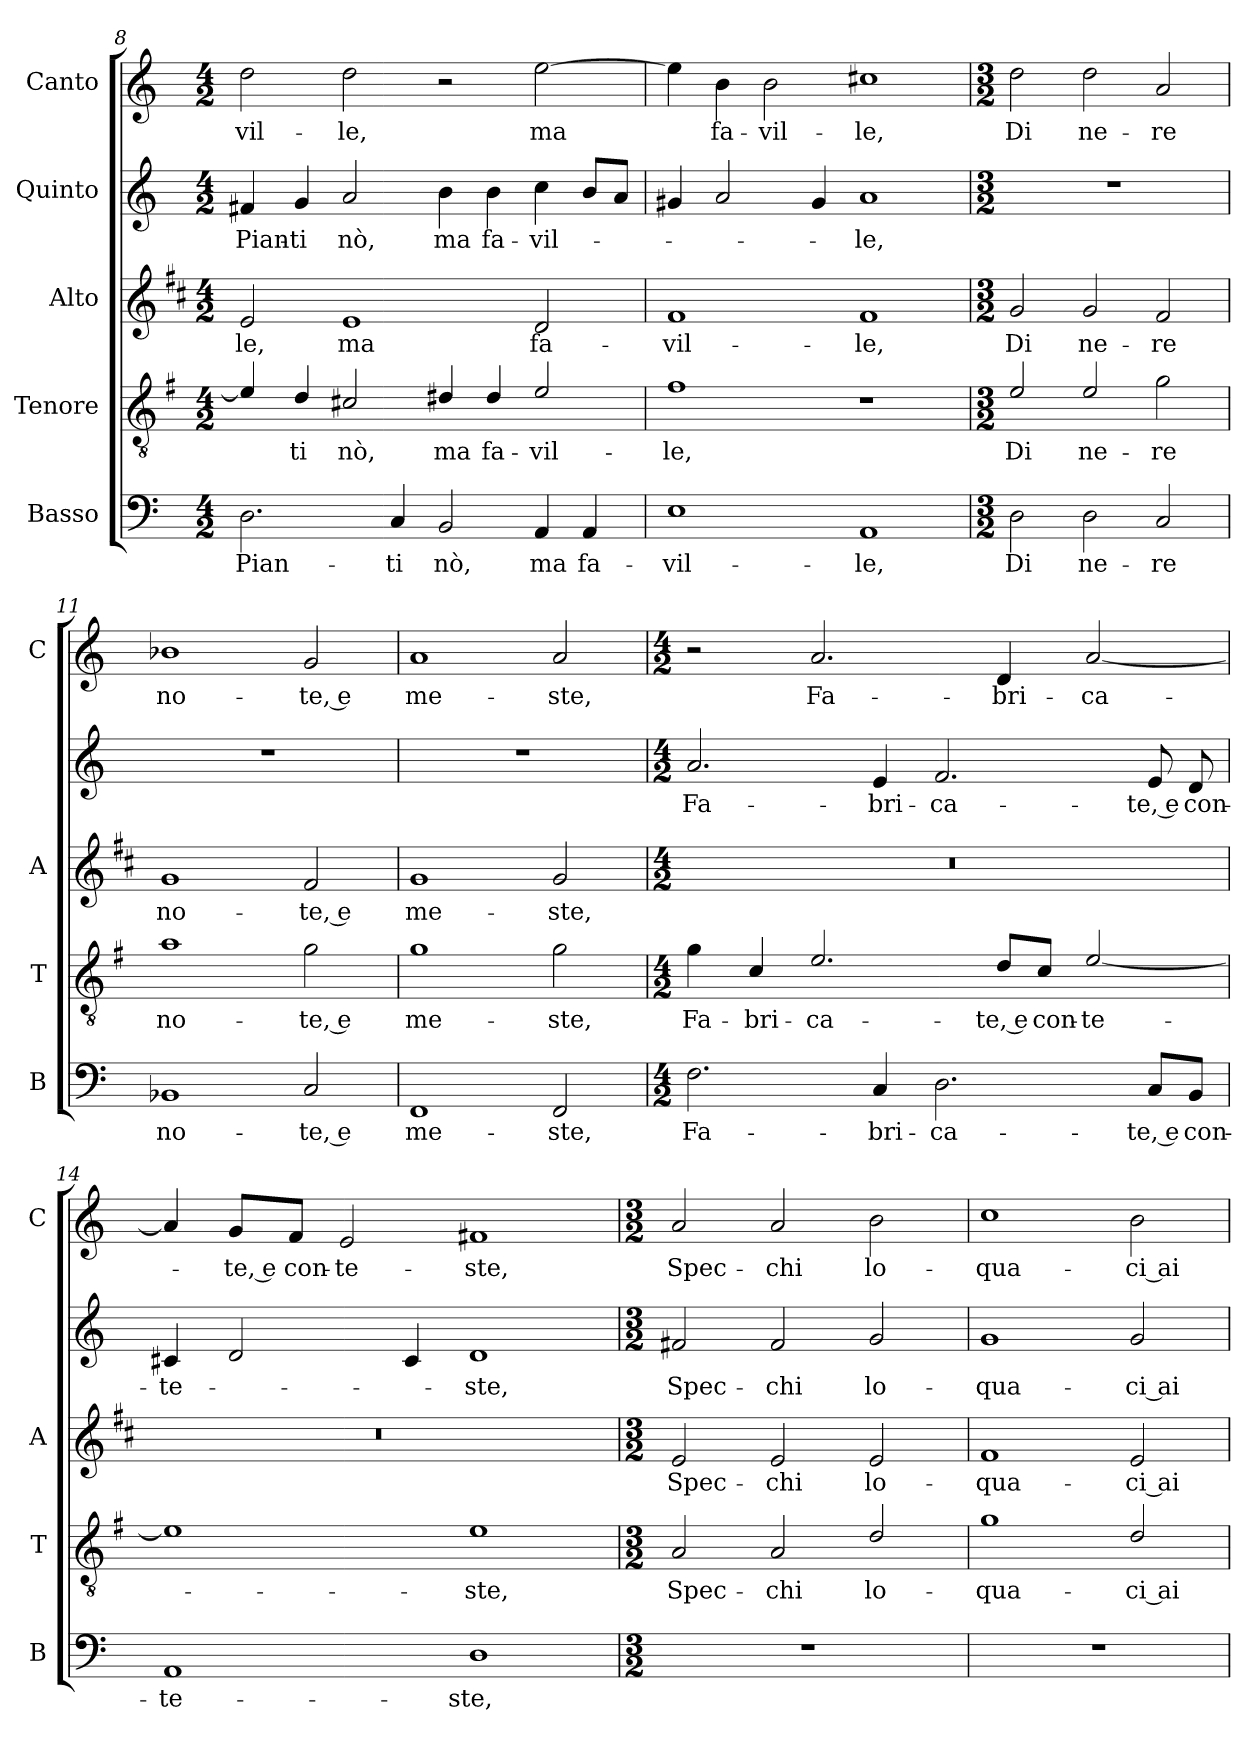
**kern	**text	**kern	**text	**kern	**text	**kern	**text	**kern	**text
*part5	*part5	*part4	*part4	*part3	*part3	*part2	*part2	*part1	*part1
*staff5	*staff5	*staff4	*staff4	*staff3	*staff3	*staff2	*staff2	*staff1	*staff1
*I"Basso	*	*I"Tenore	*	*I"Alto	*	*I"Quinto	*	*I"Canto	*
*I'B	*	*I'T	*	*I'A	*	*	*	*I'C	*
*clefF4	*	*clefGv2	*	*clefG2	*	*clefG2	*	*clefG2	*
*	*	*ITrd4c7	*	*ITrd1c2	*	*	*	*	*
*k[]	*	*k[]	*	*k[]	*	*k[]	*	*k[]	*
*C:	*	*C:	*	*C:	*	*C:	*	*C:	*
*M4/2	*	*M4/2	*	*M4/2	*	*M4/2	*	*M4/2	*
=8	=8	=8	=8	=8	=8	=8	=8	=8	=8
!	!LO:LY:b	!	!	!	!LO:LY:b	!	!LO:LY:b	!	!LO:LY:b
2.D\	Pian-	4A/]	.	2d/	-le,	4f#X/	Pian-	2dd\	-vil-
!	!	!	!LO:LY:b	!	!	!	!LO:LY:b	!	!
.	.	4G/	-ti	.	.	4g/	-ti	.	.
!	!	!	!LO:LY:b	!	!LO:LY:b	!	!LO:LY:b	!	!LO:LY:b
.	.	2F#X/	nò,	1d	ma	2a/	nò,	2dd\	-le,
!	!LO:LY:b	!	!	!	!	!	!	!	!
4C/	-ti	.	.	.	.	.	.	.	.
!	!LO:LY:b	!	!LO:LY:b	!	!	!	!LO:LY:b	!	!
2BB/	nò,	4G#X/	ma	.	.	4b\	ma	2r	.
!	!	!	!LO:LY:b	!	!	!	!LO:LY:b	!	!
.	.	4G#/	fa-	.	.	4b\	fa-	.	.
!	!LO:LY:b	!	!LO:LY:b	!	!LO:LY:b	!	!LO:LY:b	!	!LO:LY:b
4AA/	ma	2A/	-vil-	2c/	fa-	4cc\	-vil-	[2ee\	ma
!	!LO:LY:b	!	!	!	!	!	!	!	!
4AA/	fa-	.	.	.	.	8b/L	.	.	.
.	.	.	.	.	.	8a/J	.	.	.
=9	=9	=9	=9	=9	=9	=9	=9	=9	=9
!	!LO:LY:b	!	!LO:LY:b	!	!LO:LY:b	!	!	!	!
1E	-vil-	1B	-le,	1e	-vil-	4g#X/	.	4ee\]	.
!	!	!	!	!	!	!	!	!	!LO:LY:b
.	.	.	.	.	.	2a/	.	4b\	fa-
!	!	!	!	!	!	!	!	!	!LO:LY:b
.	.	.	.	.	.	.	.	2b\	-vil-
.	.	.	.	.	.	4g#/	.	.	.
!	!LO:LY:b	!	!	!	!LO:LY:b	!	!LO:LY:b	!	!LO:LY:b
1AA	-le,	1r	.	1e	-le,	1a	-le,	1cc#X	-le,
=10	=10	=10	=10	=10	=10	=10	=10	=10	=10
*M3/2	*	*M3/2	*	*M3/2	*	*M3/2	*	*M3/2	*
!	!LO:LY:b	!	!LO:LY:b	!	!LO:LY:b	!	!	!	!LO:LY:b
2D\	Di	2A/	Di	2f/	Di	1.r	.	2dd\	Di
!	!LO:LY:b	!	!LO:LY:b	!	!LO:LY:b	!	!	!	!LO:LY:b
2D\	ne-	2A/	ne-	2f/	ne-	.	.	2dd\	ne-
!	!LO:LY:b	!	!LO:LY:b	!	!LO:LY:b	!	!	!	!LO:LY:b
2C/	-re	2c\	-re	2e/	-re	.	.	2a/	-re
!!LO:LB:g=z
=11	=11	=11	=11	=11	=11	=11	=11	=11	=11
!	!LO:LY:b	!	!LO:LY:b	!	!LO:LY:b	!	!	!	!LO:LY:b
1BB-X	no-	1d	no-	1f	no-	1.r	.	1b-X	no-
!	!LO:LY:b	!	!LO:LY:b	!	!LO:LY:b	!	!	!	!LO:LY:b
2C/	-te, e	2c\	-te, e	2e/	-te, e	.	.	2g/	-te, e
=12	=12	=12	=12	=12	=12	=12	=12	=12	=12
!	!LO:LY:b	!	!LO:LY:b	!	!LO:LY:b	!	!	!	!LO:LY:b
1FF	me-	1c	me-	1f	me-	1.r	.	1a	me-
!	!LO:LY:b	!	!LO:LY:b	!	!LO:LY:b	!	!	!	!LO:LY:b
2FF/	-ste,	2c\	-ste,	2f/	-ste,	.	.	2a/	-ste,
=13	=13	=13	=13	=13	=13	=13	=13	=13	=13
*M4/2	*	*M4/2	*	*M4/2	*	*M4/2	*	*M4/2	*
!	!LO:LY:b	!	!LO:LY:b	!	!	!	!LO:LY:b	!	!
2.F\	Fa-	4c\	Fa-	0r	.	2.a/	Fa-	2r	.
!	!	!	!LO:LY:b	!	!	!	!	!	!
.	.	4F/	-bri-	.	.	.	.	.	.
!	!	!	!LO:LY:b	!	!	!	!	!	!LO:LY:b
.	.	2.A/	-ca-	.	.	.	.	2.a/	Fa-
!	!LO:LY:b	!	!	!	!	!	!LO:LY:b	!	!
4C/	-bri-	.	.	.	.	4e/	-bri-	.	.
!	!LO:LY:b	!	!	!	!	!	!LO:LY:b	!	!
2.D\	-ca-	.	.	.	.	2.f/	-ca-	.	.
!	!	!	!LO:LY:b	!	!	!	!	!	!LO:LY:b
.	.	8G/L	-te, e	.	.	.	.	4d/	-bri-
!	!	!	!LO:LY:b	!	!	!	!	!	!
.	.	8F/J	con-	.	.	.	.	.	.
!	!	!	!LO:LY:b	!	!	!	!	!	!LO:LY:b
.	.	[2A/	-te-	.	.	.	.	[2a/	-ca-
!	!LO:LY:b	!	!	!	!	!	!LO:LY:b	!	!
8C/L	-te, e	.	.	.	.	8e/	-te, e	.	.
!	!LO:LY:b	!	!	!	!	!	!LO:LY:b	!	!
8BB/J	con-	.	.	.	.	8d/	con-	.	.
=14	=14	=14	=14	=14	=14	=14	=14	=14	=14
!	!LO:LY:b	!	!	!	!	!	!LO:LY:b	!	!
1AA	-te-	1A]	.	0r	.	4c#X/	-te-	4a/]	.
!	!	!	!	!	!	!	!	!	!LO:LY:b
.	.	.	.	.	.	2d/	.	8g/L	-te, e
!	!	!	!	!	!	!	!	!	!LO:LY:b
.	.	.	.	.	.	.	.	8f/J	con-
!	!	!	!	!	!	!	!	!	!LO:LY:b
.	.	.	.	.	.	.	.	2e/	-te-
.	.	.	.	.	.	4c#/	.	.	.
!	!LO:LY:b	!	!LO:LY:b	!	!	!	!LO:LY:b	!	!LO:LY:b
1D	-ste,	1A	-ste,	.	.	1d	-ste,	1f#X	-ste,
!!LO:LB:g=z
=15	=15	=15	=15	=15	=15	=15	=15	=15	=15
*M3/2	*	*M3/2	*	*M3/2	*	*M3/2	*	*M3/2	*
!	!	!	!LO:LY:b	!	!LO:LY:b	!	!LO:LY:b	!	!LO:LY:b
1.r	.	2D/	Spec-	2d/	Spec-	2f#X/	Spec-	2a/	Spec-
!	!	!	!LO:LY:b	!	!LO:LY:b	!	!LO:LY:b	!	!LO:LY:b
.	.	2D/	-chi	2d/	-chi	2f#/	-chi	2a/	-chi
!	!	!	!LO:LY:b	!	!LO:LY:b	!	!LO:LY:b	!	!LO:LY:b
.	.	2G/	lo-	2d/	lo-	2g/	lo-	2b\	lo-
=16	=16	=16	=16	=16	=16	=16	=16	=16	=16
!	!	!	!LO:LY:b	!	!LO:LY:b	!	!LO:LY:b	!	!LO:LY:b
1.r	.	1c	-qua-	1e	-qua-	1g	-qua-	1cc	-qua-
!	!	!	!LO:LY:b	!	!LO:LY:b	!	!LO:LY:b	!	!LO:LY:b
.	.	2G/	-ci ai	2d/	-ci ai	2g/	-ci ai	2b\	-ci ai
=	=	=	=	=	=	=	=	=	=
*-	*-	*-	*-	*-	*-	*-	*-	*-	*-
